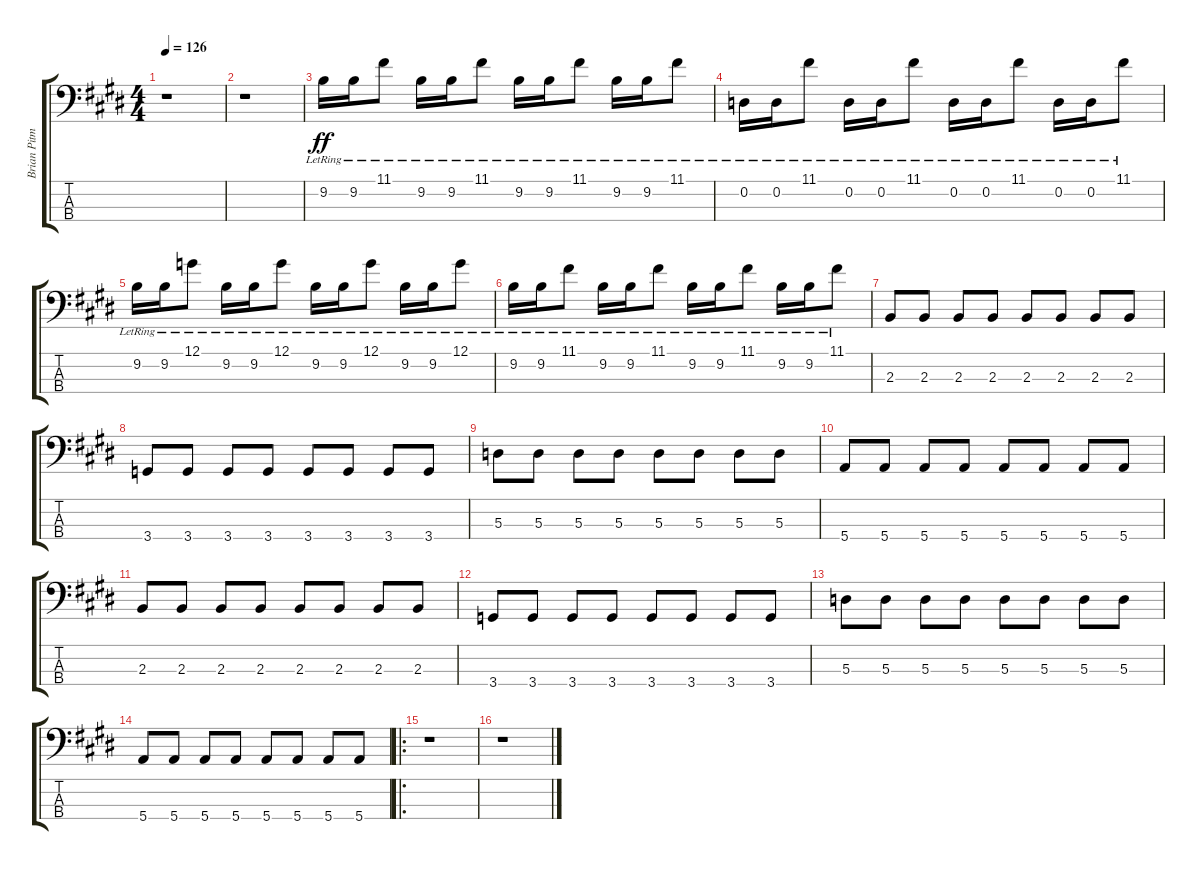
\track ("Brian Pitman" "Brian Pitm") {instrument electricbassfinger}
\staff {score tabs}
\tuning (G2 D2 A1 E1) {hide}
\ts (4 4)
\tempo 126
\clef f4
\ks e
r.1{dy ff} |
\ks c#minor
r.1 |
\ks e
9.2{lr}.16 9.2{lr}.16 11.1{lr}.8 9.2{lr}.16 9.2{lr}.16 11.1{lr}.8 9.2{lr}.16 9.2{lr}.16 11.1{lr}.8 9.2{lr}.16 9.2{lr}.16 11.1{lr}.8 |
0.2{lr}.16 0.2{lr}.16 11.1{lr}.8 0.2{lr}.16 0.2{lr}.16 11.1{lr}.8 0.2{lr}.16 0.2{lr}.16 11.1{lr}.8 0.2{lr}.16 0.2{lr}.16 11.1{lr}.8 |
9.2{lr}.16 9.2{lr}.16 12.1{lr}.8 9.2{lr}.16 9.2{lr}.16 12.1{lr}.8 9.2{lr}.16 9.2{lr}.16 12.1{lr}.8 9.2{lr}.16 9.2{lr}.16 12.1{lr}.8 |
9.2{lr}.16 9.2{lr}.16 11.1{lr}.8 9.2{lr}.16 9.2{lr}.16 11.1{lr}.8 9.2{lr}.16 9.2{lr}.16 11.1{lr}.8 9.2{lr}.16 9.2{lr}.16 11.1{lr}.8 |
2.3.8 2.3.8 2.3.8 2.3.8 2.3.8 2.3.8 2.3.8 2.3.8 |
3.4.8 3.4.8 3.4.8 3.4.8 3.4.8 3.4.8 3.4.8 3.4.8 |
5.3.8 5.3.8 5.3.8 5.3.8 5.3.8 5.3.8 5.3.8 5.3.8 |
5.4.8 5.4.8 5.4.8 5.4.8 5.4.8 5.4.8 5.4.8 5.4.8 |
2.3.8 2.3.8 2.3.8 2.3.8 2.3.8 2.3.8 2.3.8 2.3.8 |
\ks c#minor
3.4.8 3.4.8 3.4.8 3.4.8 3.4.8 3.4.8 3.4.8 3.4.8 |
\ks e
5.3.8 5.3.8 5.3.8 5.3.8 5.3.8 5.3.8 5.3.8 5.3.8 |
\ks c#minor
5.4.8 5.4.8 5.4.8 5.4.8 5.4.8 5.4.8 5.4.8 5.4.8 |
\ro
\ks e
r.1 |
\ks c#minor
r.1
